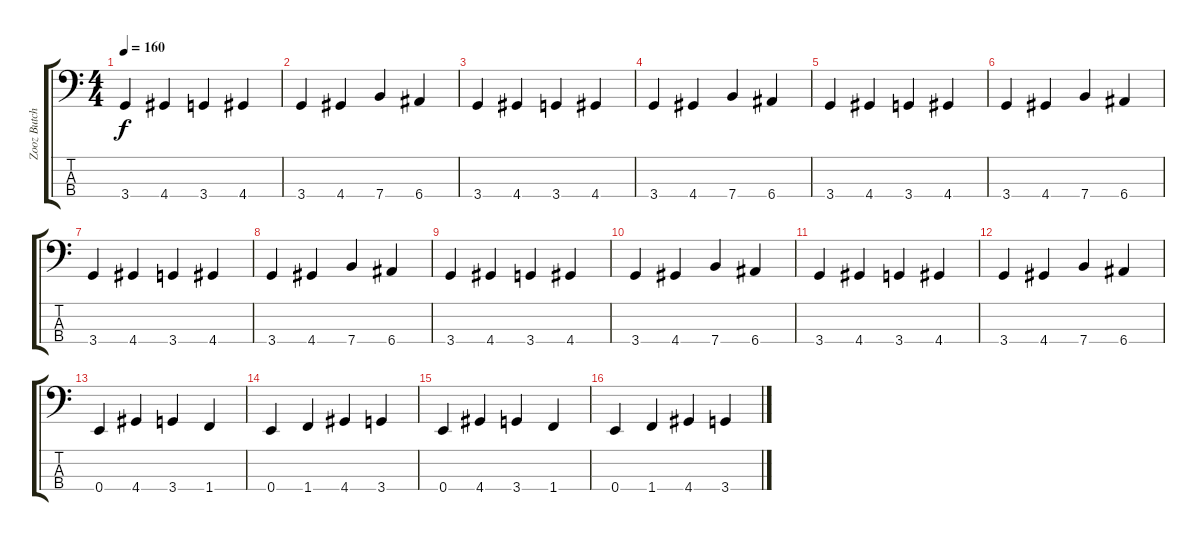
\track ("Zooz Butcher" "Zooz Butch") {instrument electricbasspick}
\staff {score tabs}
\tuning (G2 D2 A1 E1) {hide}
\ts (4 4)
\tempo 160
\clef f4
\ks c
3.4.4{dy f} 4.4.4 3.4.4 4.4.4 |
3.4.4 4.4.4 7.4.4 6.4.4 |
3.4.4 4.4.4 3.4.4 4.4.4 |
3.4.4 4.4.4 7.4.4 6.4.4 |
3.4.4 4.4.4 3.4.4 4.4.4 |
3.4.4 4.4.4 7.4.4 6.4.4 |
3.4.4 4.4.4 3.4.4 4.4.4 |
3.4.4 4.4.4 7.4.4 6.4.4 |
3.4.4 4.4.4 3.4.4 4.4.4 |
3.4.4 4.4.4 7.4.4 6.4.4 |
3.4.4 4.4.4 3.4.4 4.4.4 |
3.4.4 4.4.4 7.4.4 6.4.4 |
0.4.4 4.4.4 3.4.4 1.4.4 |
0.4.4 1.4.4 4.4.4 3.4.4 |
0.4.4 4.4.4 3.4.4 1.4.4 |
0.4.4 1.4.4 4.4.4 3.4.4
